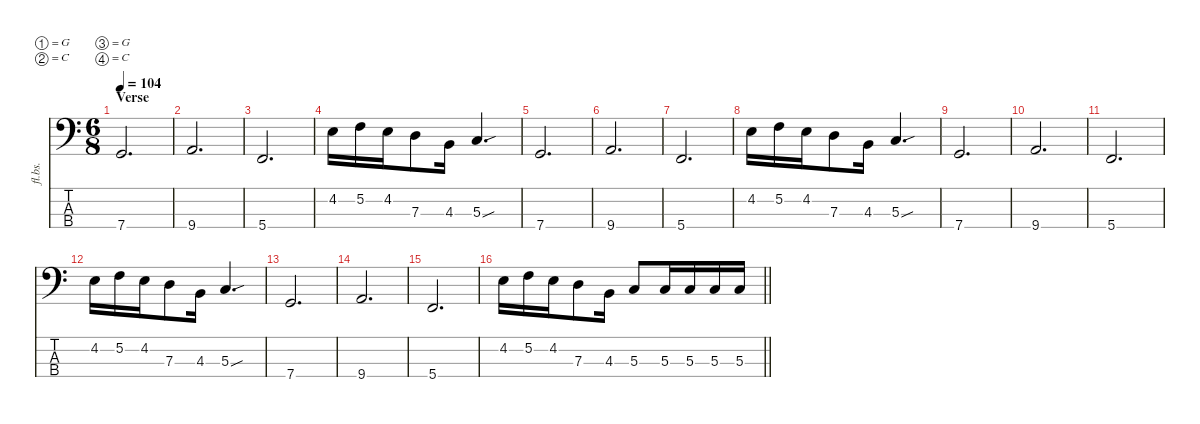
\defaultSystemsLayout 4
\hideDynamics
\bracketExtendMode nobrackets
\otherSystemsTrackNameOrientation horizontal
\track ("Craig McFarland" "fl.bs.") {instrument fretlessbass}
\staff {score tabs}
\tuning (G2 C2 G1 C1)
\ts (6 8)
\section ("" "Verse")
\tempo 104
\clef f4
\ks c
7.4.2{d dy f beam Up} |
9.4.2{d beam Up} |
5.4.2{d beam Up} |
4.2.16{beam Down} 5.2.16{beam Down} 4.2.16{beam Down} 7.3.8{beam Down} 4.3.16{beam Down} 5.3{sou}.4{d beam Up} |
7.4.2{d beam Up} |
9.4.2{d beam Up} |
5.4.2{d beam Up} |
4.2.16{beam Down} 5.2.16{beam Down} 4.2.16{beam Down} 7.3.8{beam Down} 4.3.16{beam Down} 5.3{sou}.4{d beam Up} |
7.4.2{d beam Up} |
9.4.2{d beam Up} |
5.4.2{d beam Up} |
4.2.16{beam Down} 5.2.16{beam Down} 4.2.16{beam Down} 7.3.8{beam Down} 4.3.16{beam Down} 5.3{sou}.4{d beam Up} |
7.4.2{d beam Up} |
9.4.2{d beam Up} |
5.4.2{d beam Up} |
\barLineRight lightlight
4.2.16{beam Down} 5.2.16{beam Down} 4.2.16{beam Down} 7.3.8{beam Down} 4.3.16{beam Down} 5.3.8{beam Up} 5.3.16{beam Up} 5.3.16{beam Up} 5.3.16{beam Up} 5.3.16{beam Up}
